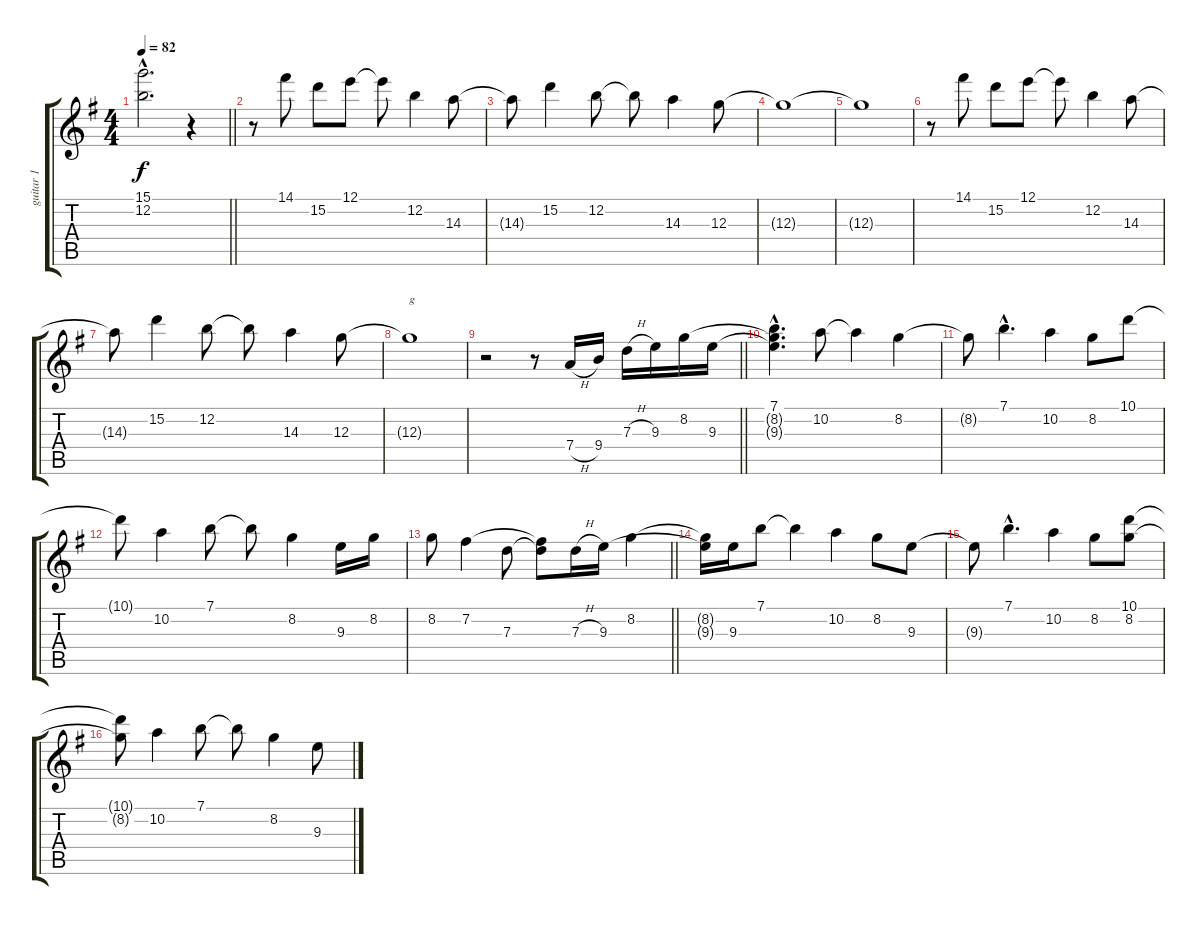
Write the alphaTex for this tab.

\track ("guitar 1" "guitar 1") {instrument distortionguitar}
\staff {score tabs}
\tuning (E4 B3 G3 D3 A2 E2) {hide}
\ts (4 4)
\tempo 82
\clef g2
\barLineRight lightlight
\ks g
(15.1{hac t} 12.2{hac t}).2{d dy f} r.4 |
r.8 14.1.8 15.2.8 12.1.8 12.1{t}.8 12.2.4 14.3.8 |
14.3{t}.8 15.2.4 12.2.8 12.2{t}.8 14.3.4 12.3.8 |
12.3{t}.1 |
12.3{t}.1 |
r.8 14.1.8 15.2.8 12.1.8 12.1{t}.8 12.2.4 14.3.8 |
14.3{t}.8 15.2.4 12.2.8 12.2{t}.8 14.3.4 12.3.8 |
12.3{t}.1{txt "g"} |
\barLineRight lightlight
r.2 r.8 7.4{h}.16 9.4.16 7.3{h}.16 9.3.16 8.2.16 9.3.16 |
(7.1{hac} 8.2{hac t} 9.3{hac t}).4{d} 10.2.8 10.2{t}.4 8.2.4 |
8.2{t}.8 7.1{hac}.4{d} 10.2.4 8.2.8 10.1.8 |
10.1{t}.8 10.2.4 7.1.8 7.1{t}.8 8.2.4 9.3.16 8.2.16 |
\barLineRight lightlight
8.2.8 7.2.4 7.3.8 (7.2{t} 7.3{t}).8 7.3{h}.16 9.3.16 8.2.4 |
(8.2{t} 9.3{t}).16 9.3.16 7.1.8 7.1{t}.4 10.2.4 8.2.8 9.3.8 |
9.3{t}.8 7.1{hac}.4{d} 10.2.4 8.2.8 (10.1 8.2).8 |
(10.1{t} 8.2{t}).8 10.2.4 7.1.8 7.1{t}.8 8.2.4 9.3.8
